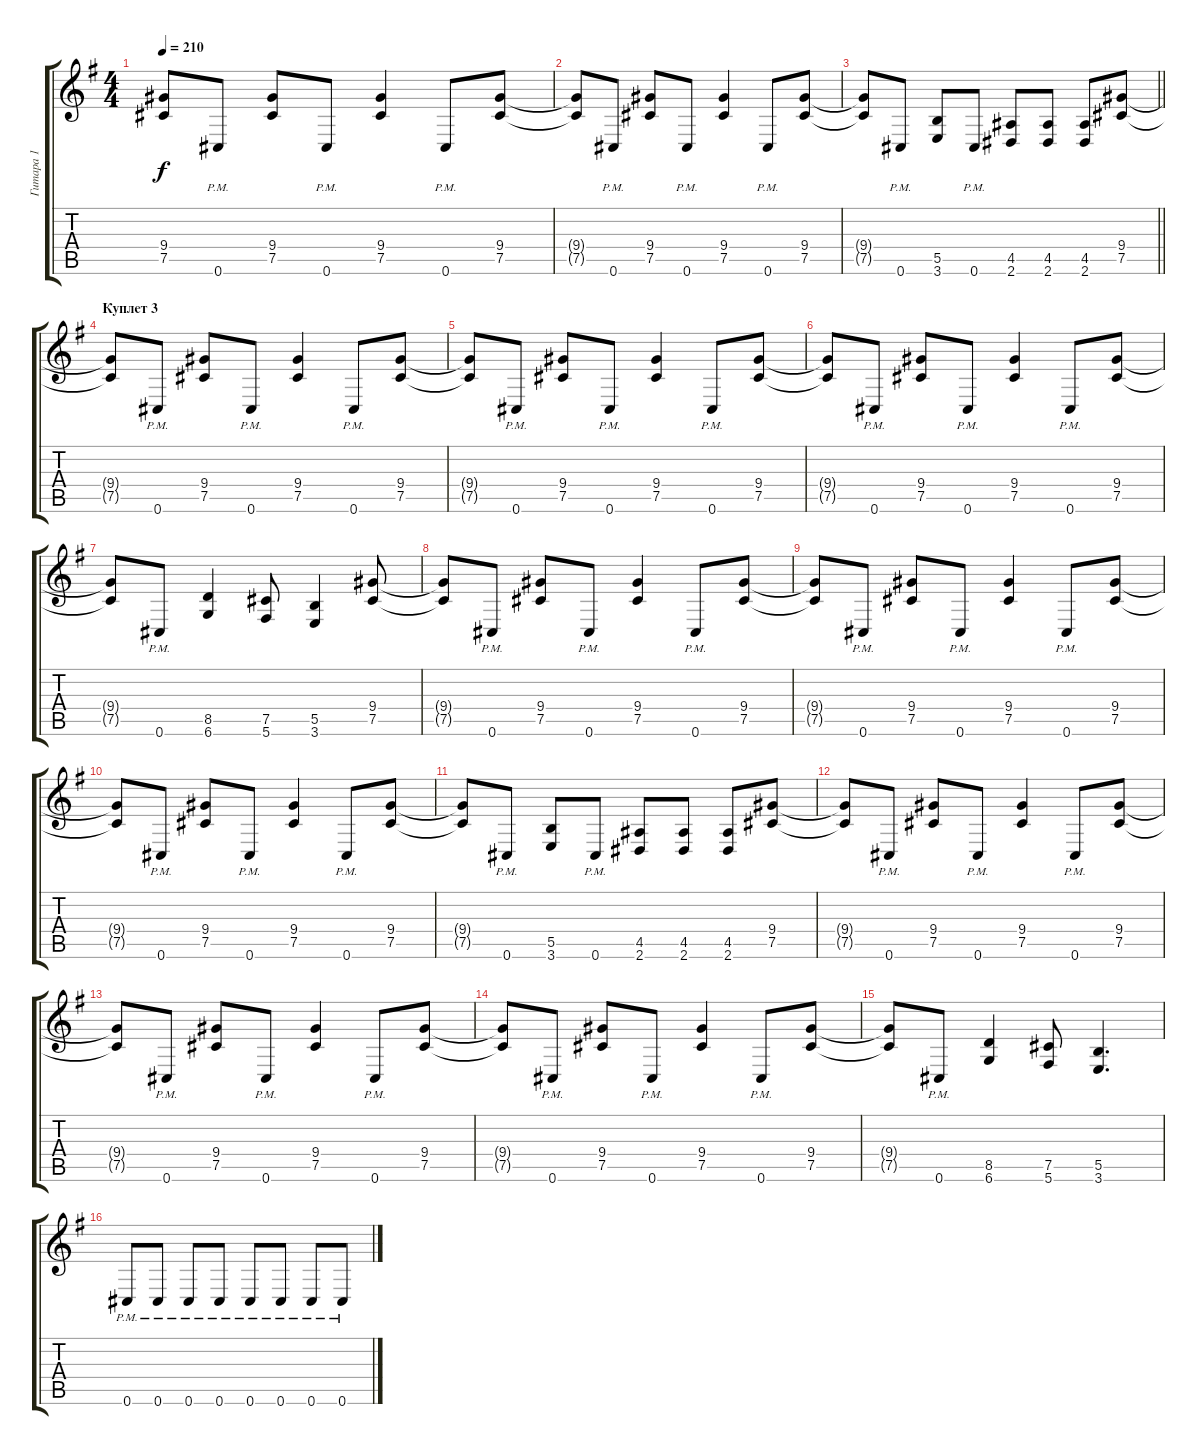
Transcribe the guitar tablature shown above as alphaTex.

\track ("Гитара 1" "Гитара 1") {instrument distortionguitar}
\staff {score tabs}
\tuning (Db4 Ab3 E3 B2 Gb2 Db2) {hide}
\ts (4 4)
\tempo 210
\clef g2
\ks g
(9.4{t} 7.5{t}).8{dy f} 0.6{pm}.8 (9.4 7.5).8 0.6{pm}.8 (9.4 7.5).4 0.6{pm}.8 (9.4 7.5).8 |
(9.4{t} 7.5{t}).8 0.6{pm}.8 (9.4 7.5).8 0.6{pm}.8 (9.4 7.5).4 0.6{pm}.8 (9.4 7.5).8 |
\barLineRight lightlight
(9.4{t} 7.5{t}).8 0.6{pm}.8 (5.5 3.6).8 0.6{pm}.8 (4.5 2.6).8 (4.5 2.6).8 (4.5 2.6).8 (9.4 7.5).8 |
\section ("" "Куплет 3")
(9.4{t} 7.5{t}).8 0.6{pm}.8 (9.4 7.5).8 0.6{pm}.8 (9.4 7.5).4 0.6{pm}.8 (9.4 7.5).8 |
(9.4{t} 7.5{t}).8 0.6{pm}.8 (9.4 7.5).8 0.6{pm}.8 (9.4 7.5).4 0.6{pm}.8 (9.4 7.5).8 |
(9.4{t} 7.5{t}).8 0.6{pm}.8 (9.4 7.5).8 0.6{pm}.8 (9.4 7.5).4 0.6{pm}.8 (9.4 7.5).8 |
(9.4{t} 7.5{t}).8 0.6{pm}.8 (8.5 6.6).4 (7.5 5.6).8 (5.5 3.6).4 (9.4 7.5).8 |
(9.4{t} 7.5{t}).8 0.6{pm}.8 (9.4 7.5).8 0.6{pm}.8 (9.4 7.5).4 0.6{pm}.8 (9.4 7.5).8 |
(9.4{t} 7.5{t}).8 0.6{pm}.8 (9.4 7.5).8 0.6{pm}.8 (9.4 7.5).4 0.6{pm}.8 (9.4 7.5).8 |
(9.4{t} 7.5{t}).8 0.6{pm}.8 (9.4 7.5).8 0.6{pm}.8 (9.4 7.5).4 0.6{pm}.8 (9.4 7.5).8 |
(9.4{t} 7.5{t}).8 0.6{pm}.8 (5.5 3.6).8 0.6{pm}.8 (4.5 2.6).8 (4.5 2.6).8 (4.5 2.6).8 (9.4 7.5).8 |
(9.4{t} 7.5{t}).8 0.6{pm}.8 (9.4 7.5).8 0.6{pm}.8 (9.4 7.5).4 0.6{pm}.8 (9.4 7.5).8 |
(9.4{t} 7.5{t}).8 0.6{pm}.8 (9.4 7.5).8 0.6{pm}.8 (9.4 7.5).4 0.6{pm}.8 (9.4 7.5).8 |
(9.4{t} 7.5{t}).8 0.6{pm}.8 (9.4 7.5).8 0.6{pm}.8 (9.4 7.5).4 0.6{pm}.8 (9.4 7.5).8 |
(9.4{t} 7.5{t}).8 0.6{pm}.8 (8.5 6.6).4 (7.5 5.6).8 (5.5 3.6).4{d} |
0.6{pm}.8 0.6{pm}.8 0.6{pm}.8 0.6{pm}.8 0.6{pm}.8 0.6{pm}.8 0.6{pm}.8 0.6{pm}.8
